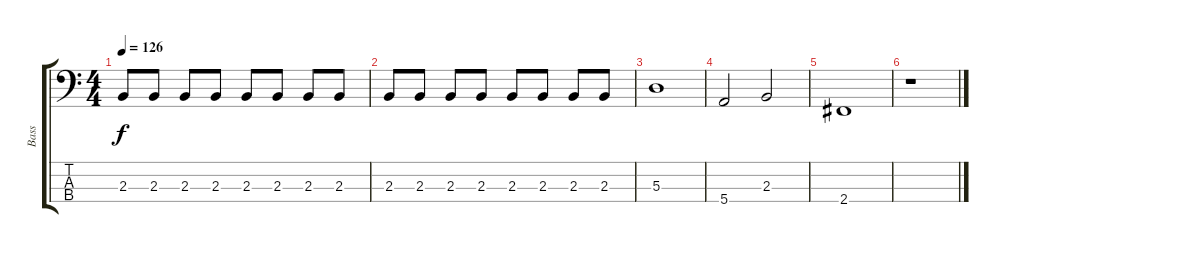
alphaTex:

\track ("Bass" "Bass") {instrument electricbassfinger}
\staff {score tabs}
\tuning (G2 D2 A1 E1) {hide}
\ts (4 4)
\tempo 126
\clef f4
\ks c
2.3.8{dy f} 2.3.8 2.3.8 2.3.8 2.3.8 2.3.8 2.3.8 2.3.8 |
2.3.8 2.3.8 2.3.8 2.3.8 2.3.8 2.3.8 2.3.8 2.3.8 |
5.3.1 |
5.4.2 2.3.2 |
2.4.1 |
r.1
